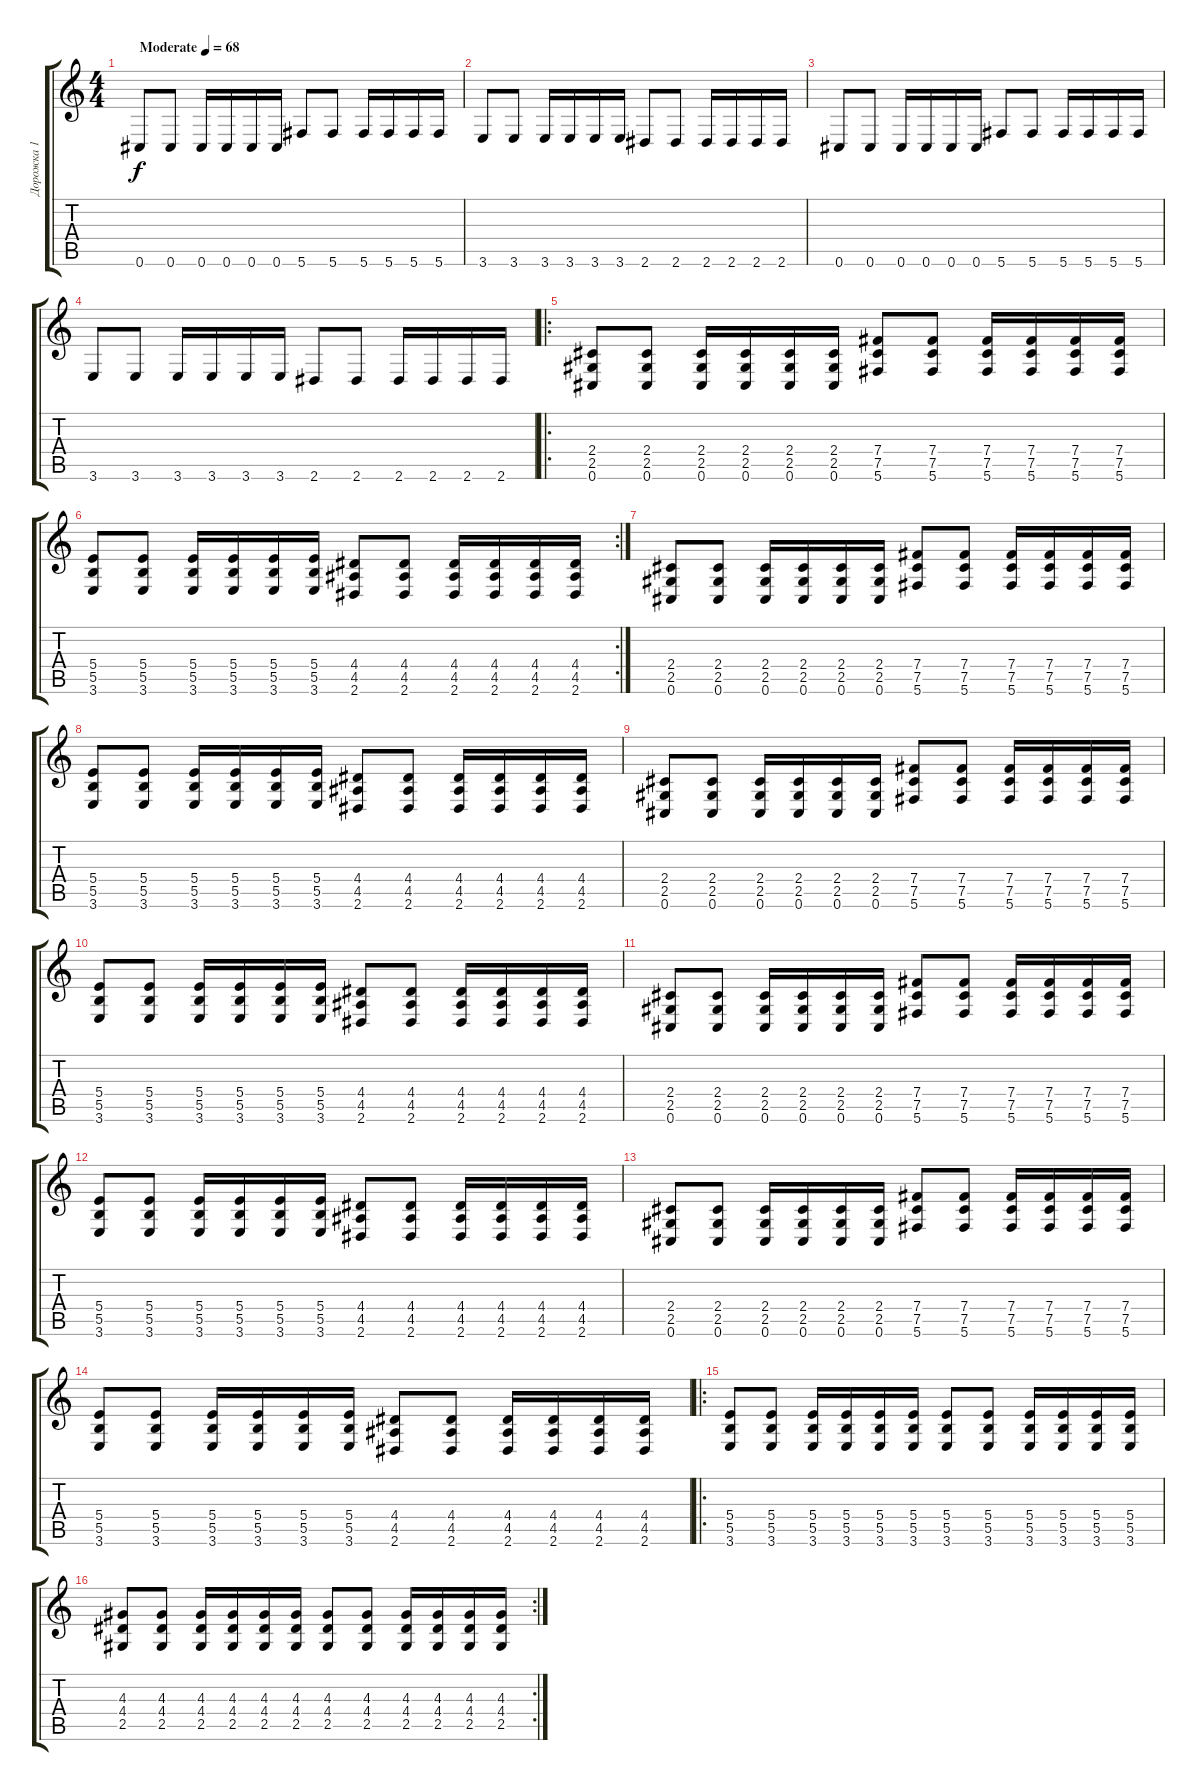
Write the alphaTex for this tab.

\track ("Дорожка 1" "Дорожка 1") {instrument overdrivenguitar}
\staff {score tabs}
\tuning (Db4 Ab3 E3 B2 Gb2 Db2) {hide}
\ts (4 4)
\tempo (68 "Moderate")
\clef g2
\ks c
0.6.8{dy f instrument overdrivenguitar} 0.6.8 0.6.16 0.6.16 0.6.16 0.6.16 5.6.8 5.6.8 5.6.16 5.6.16 5.6.16 5.6.16 |
3.6.8 3.6.8 3.6.16 3.6.16 3.6.16 3.6.16 2.6.8 2.6.8 2.6.16 2.6.16 2.6.16 2.6.16 |
0.6.8 0.6.8 0.6.16 0.6.16 0.6.16 0.6.16 5.6.8 5.6.8 5.6.16 5.6.16 5.6.16 5.6.16 |
3.6.8 3.6.8 3.6.16 3.6.16 3.6.16 3.6.16 2.6.8 2.6.8 2.6.16 2.6.16 2.6.16 2.6.16 |
\ro
(2.4 2.5 0.6).8 (2.4 2.5 0.6).8 (2.4 2.5 0.6).16 (2.4 2.5 0.6).16 (2.4 2.5 0.6).16 (2.4 2.5 0.6).16 (7.4 7.5 5.6).8 (7.4 7.5 5.6).8 (7.4 7.5 5.6).16 (7.4 7.5 5.6).16 (7.4 7.5 5.6).16 (7.4 7.5 5.6).16 |
\rc 2
(5.4 5.5 3.6).8 (5.4 5.5 3.6).8 (5.4 5.5 3.6).16 (5.4 5.5 3.6).16 (5.4 5.5 3.6).16 (5.4 5.5 3.6).16 (4.4 4.5 2.6).8 (4.4 4.5 2.6).8 (4.4 4.5 2.6).16 (4.4 4.5 2.6).16 (4.4 4.5 2.6).16 (4.4 4.5 2.6).16 |
(2.4 2.5 0.6).8 (2.4 2.5 0.6).8 (2.4 2.5 0.6).16 (2.4 2.5 0.6).16 (2.4 2.5 0.6).16 (2.4 2.5 0.6).16 (7.4 7.5 5.6).8 (7.4 7.5 5.6).8 (7.4 7.5 5.6).16 (7.4 7.5 5.6).16 (7.4 7.5 5.6).16 (7.4 7.5 5.6).16 |
(5.4 5.5 3.6).8 (5.4 5.5 3.6).8 (5.4 5.5 3.6).16 (5.4 5.5 3.6).16 (5.4 5.5 3.6).16 (5.4 5.5 3.6).16 (4.4 4.5 2.6).8 (4.4 4.5 2.6).8 (4.4 4.5 2.6).16 (4.4 4.5 2.6).16 (4.4 4.5 2.6).16 (4.4 4.5 2.6).16 |
(2.4 2.5 0.6).8 (2.4 2.5 0.6).8 (2.4 2.5 0.6).16 (2.4 2.5 0.6).16 (2.4 2.5 0.6).16 (2.4 2.5 0.6).16 (7.4 7.5 5.6).8 (7.4 7.5 5.6).8 (7.4 7.5 5.6).16 (7.4 7.5 5.6).16 (7.4 7.5 5.6).16 (7.4 7.5 5.6).16 |
(5.4 5.5 3.6).8 (5.4 5.5 3.6).8 (5.4 5.5 3.6).16 (5.4 5.5 3.6).16 (5.4 5.5 3.6).16 (5.4 5.5 3.6).16 (4.4 4.5 2.6).8 (4.4 4.5 2.6).8 (4.4 4.5 2.6).16 (4.4 4.5 2.6).16 (4.4 4.5 2.6).16 (4.4 4.5 2.6).16 |
(2.4 2.5 0.6).8 (2.4 2.5 0.6).8 (2.4 2.5 0.6).16 (2.4 2.5 0.6).16 (2.4 2.5 0.6).16 (2.4 2.5 0.6).16 (7.4 7.5 5.6).8 (7.4 7.5 5.6).8 (7.4 7.5 5.6).16 (7.4 7.5 5.6).16 (7.4 7.5 5.6).16 (7.4 7.5 5.6).16 |
(5.4 5.5 3.6).8 (5.4 5.5 3.6).8 (5.4 5.5 3.6).16 (5.4 5.5 3.6).16 (5.4 5.5 3.6).16 (5.4 5.5 3.6).16 (4.4 4.5 2.6).8 (4.4 4.5 2.6).8 (4.4 4.5 2.6).16 (4.4 4.5 2.6).16 (4.4 4.5 2.6).16 (4.4 4.5 2.6).16 |
(2.4 2.5 0.6).8 (2.4 2.5 0.6).8 (2.4 2.5 0.6).16 (2.4 2.5 0.6).16 (2.4 2.5 0.6).16 (2.4 2.5 0.6).16 (7.4 7.5 5.6).8 (7.4 7.5 5.6).8 (7.4 7.5 5.6).16 (7.4 7.5 5.6).16 (7.4 7.5 5.6).16 (7.4 7.5 5.6).16 |
(5.4 5.5 3.6).8 (5.4 5.5 3.6).8 (5.4 5.5 3.6).16 (5.4 5.5 3.6).16 (5.4 5.5 3.6).16 (5.4 5.5 3.6).16 (4.4 4.5 2.6).8 (4.4 4.5 2.6).8 (4.4 4.5 2.6).16 (4.4 4.5 2.6).16 (4.4 4.5 2.6).16 (4.4 4.5 2.6).16 |
\ro
(5.4 5.5 3.6).8 (5.4 5.5 3.6).8 (5.4 5.5 3.6).16 (5.4 5.5 3.6).16 (5.4 5.5 3.6).16 (5.4 5.5 3.6).16 (5.4 5.5 3.6).8 (5.4 5.5 3.6).8 (5.4 5.5 3.6).16 (5.4 5.5 3.6).16 (5.4 5.5 3.6).16 (5.4 5.5 3.6).16 |
\rc 2
(4.3 4.4 2.5).8 (4.3 4.4 2.5).8 (4.3 4.4 2.5).16 (4.3 4.4 2.5).16 (4.3 4.4 2.5).16 (4.3 4.4 2.5).16 (4.3 4.4 2.5).8 (4.3 4.4 2.5).8 (4.3 4.4 2.5).16 (4.3 4.4 2.5).16 (4.3 4.4 2.5).16 (4.3 4.4 2.5).16
